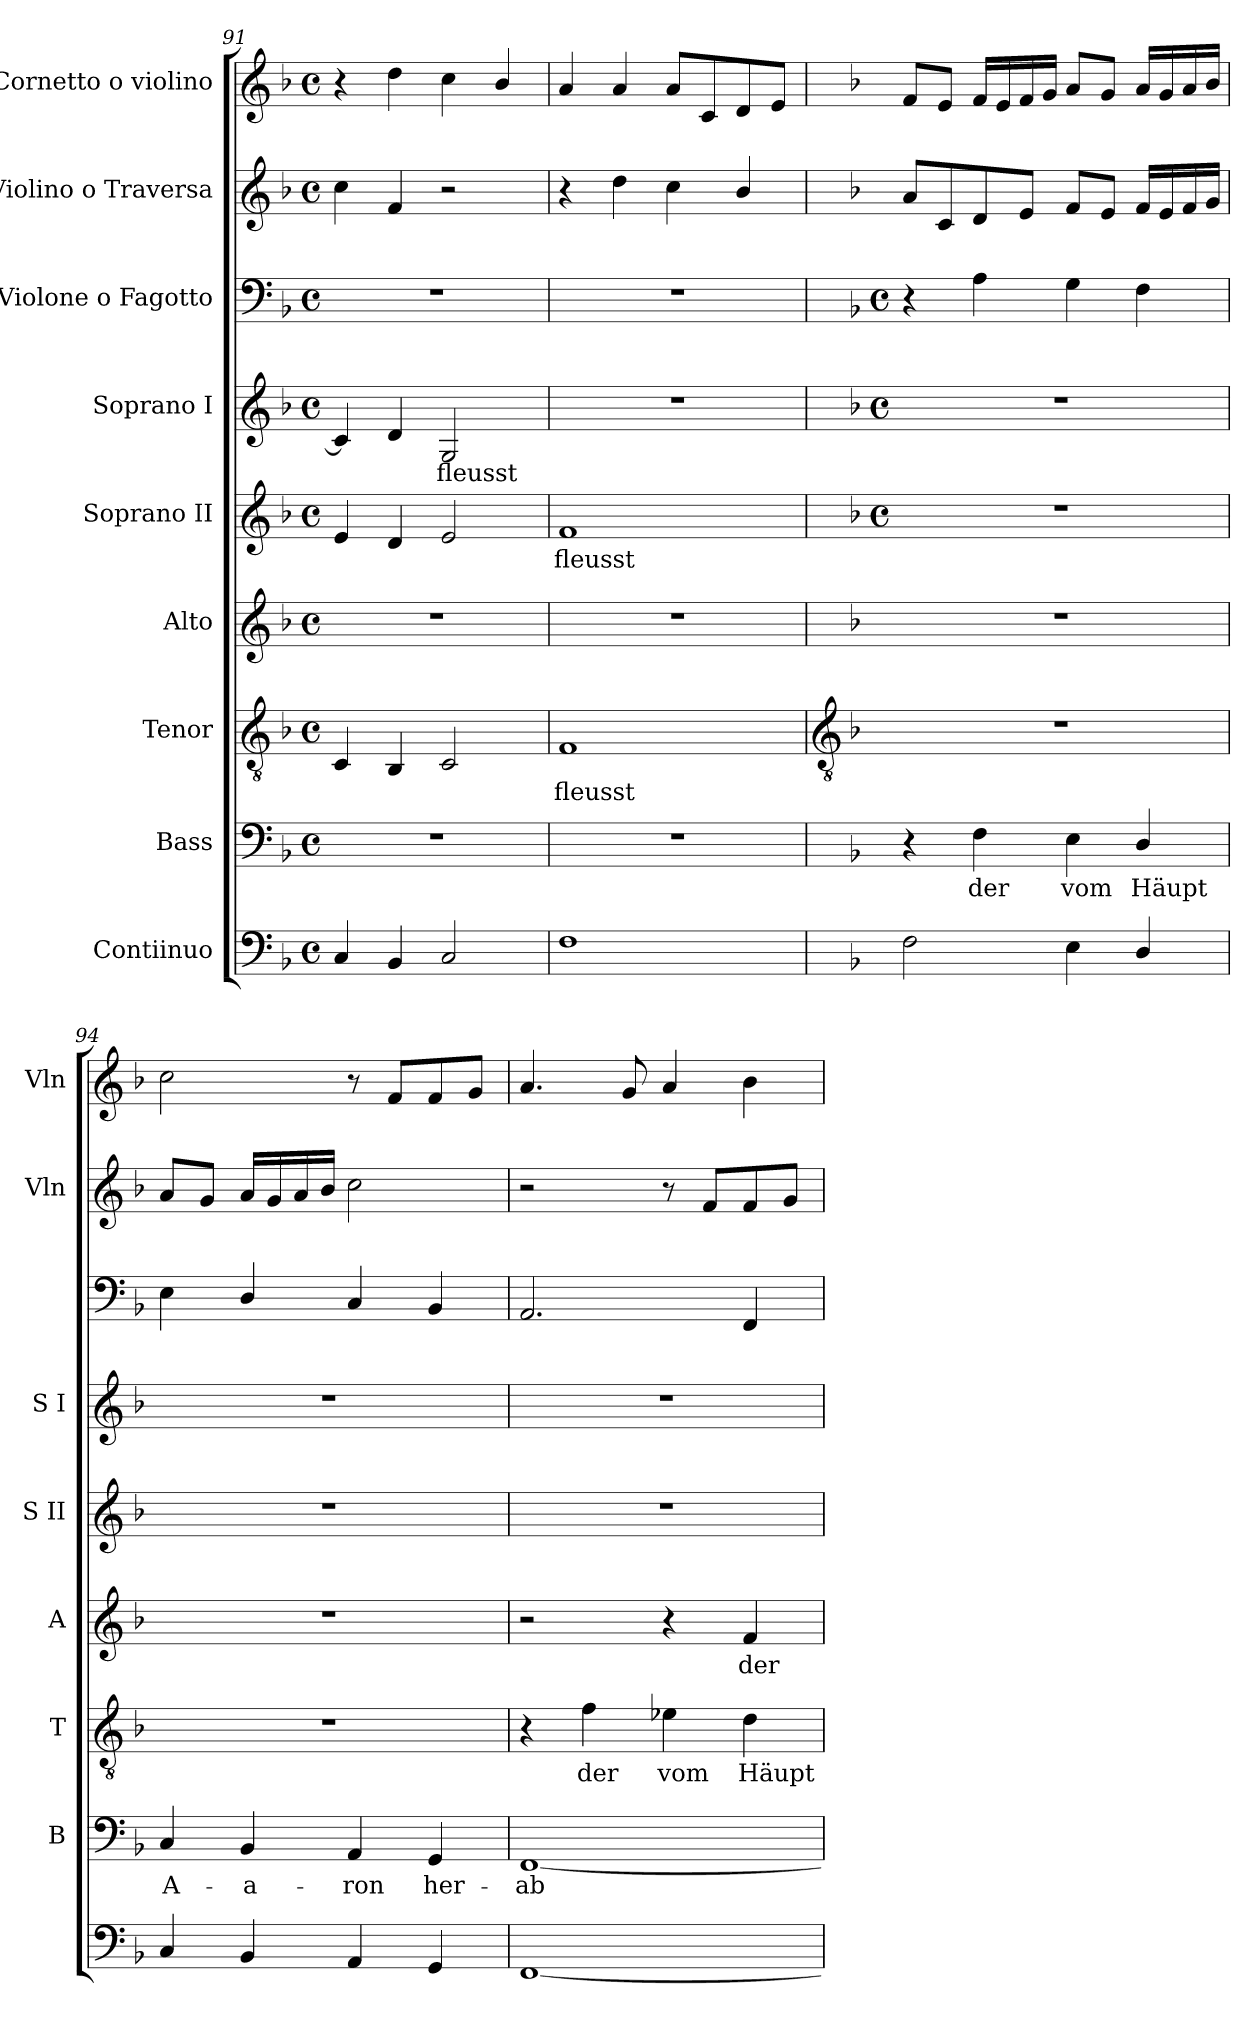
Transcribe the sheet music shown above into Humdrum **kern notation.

**kern	**kern	**text	**kern	**text	**kern	**text	**kern	**text	**kern	**text	**kern	**kern	**kern
*part9	*part8	*part8	*part7	*part7	*part6	*part6	*part5	*part5	*part4	*part4	*part3	*part2	*part1
*staff9	*staff8	*staff8	*staff7	*staff7	*staff6	*staff6	*staff5	*staff5	*staff4	*staff4	*staff3	*staff2	*staff1
*I"Contiinuo	*I"Bass	*	*I"Tenor	*	*I"Alto	*	*I"Soprano II	*	*I"Soprano I	*	*I"Violone o Fagotto	*I"Violino o Traversa	*I"Cornetto o violino
*	*I'B	*	*I'T	*	*I'A	*	*I'S II	*	*I'S I	*	*	*I'Vln	*I'Vln
*clefF4	*clefF4	*	*clefGv2	*	*clefG2	*	*clefG2	*	*clefG2	*	*clefF4	*clefG2	*clefG2
*k[b-]	*k[b-]	*	*k[b-]	*	*k[b-]	*	*k[b-]	*	*k[b-]	*	*k[b-]	*k[b-]	*k[b-]
*F:	*F:	*	*F:	*	*F:	*	*F:	*	*F:	*	*F:	*F:	*F:
*M4/4	*M4/4	*	*M4/4	*	*M4/4	*	*M4/4	*	*M4/4	*	*M4/4	*M4/4	*M4/4
*met(c)	*met(c)	*	*met(c)	*	*met(c)	*	*met(c)	*	*met(c)	*	*met(c)	*met(c)	*met(c)
=91	=91	=91	=91	=91	=91	=91	=91	=91	=91	=91	=91	=91	=91
4C	1r	.	4C	.	1r	.	4e	.	4c]	.	1r	4cc	4r
4BB-	.	.	4BB-	.	.	.	4d	.	4d	.	.	4f	4dd
!	!	!	!	!	!	!	!	!	!	!LO:LY:b	!	!	!
2C	.	.	2C	.	.	.	2e	.	2G	fleusst	.	2r	4cc
.	.	.	.	.	.	.	.	.	.	.	.	.	4b-/
=92	=92	=92	=92	=92	=92	=92	=92	=92	=92	=92	=92	=92	=92
!	!	!	!	!LO:LY:b	!	!	!	!LO:LY:b	!	!	!	!	!
1F	1r	.	1F	fleusst	1r	.	1f	fleusst	1r	.	1r	4r	4a
.	.	.	.	.	.	.	.	.	.	.	.	4dd	4a
.	.	.	.	.	.	.	.	.	.	.	.	4cc	8aL
.	.	.	.	.	.	.	.	.	.	.	.	.	8c
.	.	.	.	.	.	.	.	.	.	.	.	4b-/	8d
.	.	.	.	.	.	.	.	.	.	.	.	.	8eJ
!!LO:LB:g=z
=93	=93	=93	=93	=93	=93	=93	=93	=93	=93	=93	=93	=93	=93
*	*	*	*clefGv2	*	*	*	*	*	*	*	*	*	*
*	*	*	*	*	*	*	*	*	*	*	*k[b-]	*	*
*	*	*	*	*	*	*	*	*	*	*	*F:	*	*
*	*	*	*	*	*	*	*M4/4	*	*M4/4	*	*M4/4	*	*
*	*	*	*	*	*	*	*met(c)	*	*met(c)	*	*met(c)	*	*
2F	4r	.	1r	.	1r	.	1r	.	1r	.	4r	8aL	8fL
.	.	.	.	.	.	.	.	.	.	.	.	8c	8eJ
!	!	!LO:LY:b	!	!	!	!	!	!	!	!	!	!	!
.	4F	der	.	.	.	.	.	.	.	.	4A	8d	16fLL
.	.	.	.	.	.	.	.	.	.	.	.	.	16e
.	.	.	.	.	.	.	.	.	.	.	.	8eJ	16f
.	.	.	.	.	.	.	.	.	.	.	.	.	16gJJ
!	!	!LO:LY:b	!	!	!	!	!	!	!	!	!	!	!
4E	4E	vom	.	.	.	.	.	.	.	.	4G	8fL	8aL
.	.	.	.	.	.	.	.	.	.	.	.	8eJ	8gJ
!	!	!LO:LY:b	!	!	!	!	!	!	!	!	!	!	!
4D/	4D/	Häupt	.	.	.	.	.	.	.	.	4F	16fLL	16aLL
.	.	.	.	.	.	.	.	.	.	.	.	16e	16g
.	.	.	.	.	.	.	.	.	.	.	.	16f	16a
.	.	.	.	.	.	.	.	.	.	.	.	16gJJ	16b-JJ
=94	=94	=94	=94	=94	=94	=94	=94	=94	=94	=94	=94	=94	=94
!	!	!LO:LY:b	!	!	!	!	!	!	!	!	!	!	!
4C	4C	A-	1r	.	1r	.	1r	.	1r	.	4E	8aL	2cc
.	.	.	.	.	.	.	.	.	.	.	.	8gJ	.
!	!	!LO:LY:b	!	!	!	!	!	!	!	!	!	!	!
4BB-	4BB-	-a-	.	.	.	.	.	.	.	.	4D/	16aLL	.
.	.	.	.	.	.	.	.	.	.	.	.	16g	.
.	.	.	.	.	.	.	.	.	.	.	.	16a	.
.	.	.	.	.	.	.	.	.	.	.	.	16b-JJ	.
!	!	!LO:LY:b	!	!	!	!	!	!	!	!	!	!	!
4AA	4AA	-ron	.	.	.	.	.	.	.	.	4C	2cc	8r
.	.	.	.	.	.	.	.	.	.	.	.	.	8fL
!	!	!LO:LY:b	!	!	!	!	!	!	!	!	!	!	!
4GG	4GG	her-	.	.	.	.	.	.	.	.	4BB-	.	8f
.	.	.	.	.	.	.	.	.	.	.	.	.	8gJ
=95	=95	=95	=95	=95	=95	=95	=95	=95	=95	=95	=95	=95	=95
!	!	!LO:LY:b	!	!	!	!	!	!	!	!	!	!	!
[1FF	[1FF	-ab-	4r	.	2r	.	1r	.	1r	.	2.AA	2r	4.a
!	!	!	!	!LO:LY:b	!	!	!	!	!	!	!	!	!
.	.	.	4f	der	.	.	.	.	.	.	.	.	.
.	.	.	.	.	.	.	.	.	.	.	.	.	8g
!	!	!	!	!LO:LY:b	!	!	!	!	!	!	!	!	!
.	.	.	4e-X	vom	4r	.	.	.	.	.	.	8r	4a
.	.	.	.	.	.	.	.	.	.	.	.	8fL	.
!	!	!	!	!LO:LY:b	!	!LO:LY:b	!	!	!	!	!	!	!
.	.	.	4d	Häupt	4f	der	.	.	.	.	4FF	8f	4b-
.	.	.	.	.	.	.	.	.	.	.	.	8gJ	.
=	=	=	=	=	=	=	=	=	=	=	=	=	=
*-	*-	*-	*-	*-	*-	*-	*-	*-	*-	*-	*-	*-	*-
